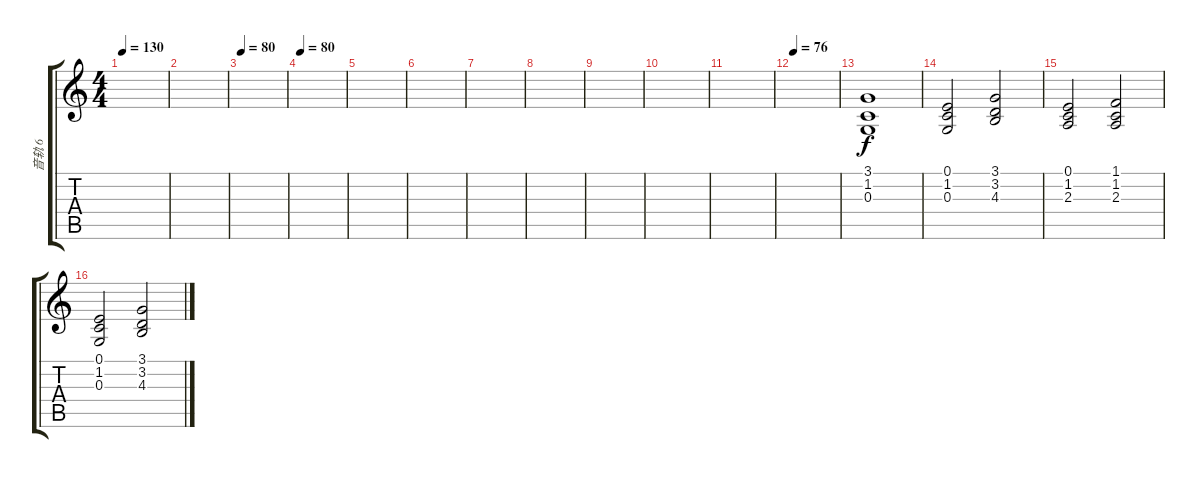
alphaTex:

\track ("音轨 6" "音轨 6") {instrument pad8sweep}
\staff {score tabs}
\tuning (E4 B3 G3 D3 A2 E2) {hide}
\ts (4 4)
\tempo 130
\clef g2
\ks c
|
|
\tempo 80
|
\tempo 80
|
|
|
|
|
|
|
|
\tempo 76
|
(3.1 1.2 0.3).1 |
(0.1 1.2 0.3).2 (3.1 3.2 4.3).2 |
(0.1 1.2 2.3).2 (1.1 1.2 2.3).2 |
(0.1 1.2 0.3).2 (3.1 3.2 4.3).2
